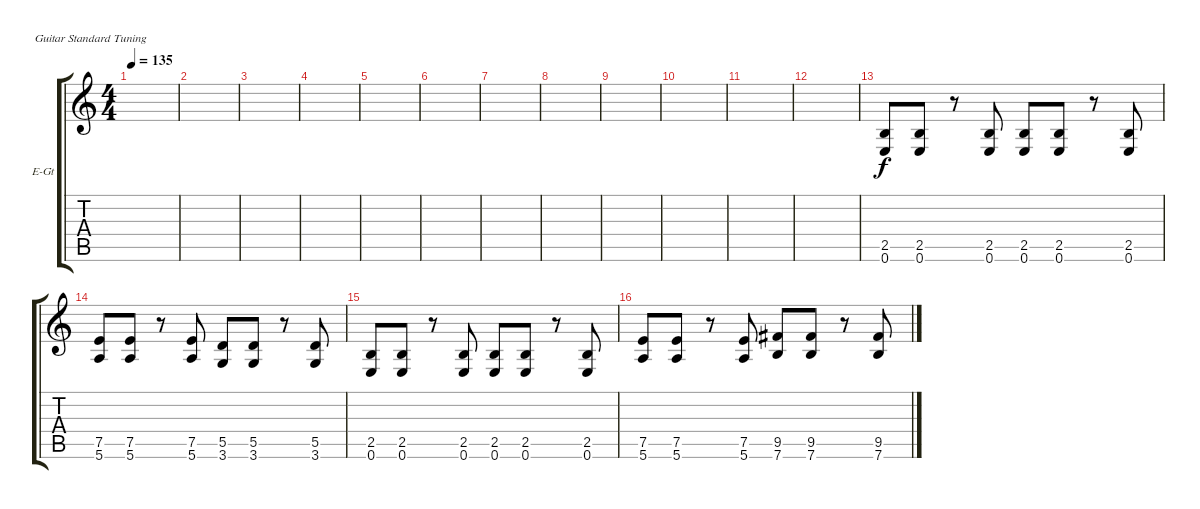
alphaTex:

\defaultSystemsLayout 4
\bracketExtendMode groupsimilarinstruments
\firstSystemTrackNameOrientation horizontal
\otherSystemsTrackNameOrientation horizontal
\track ("Electric Guitar 1" "E-Gt") {instrument distortionguitar}
\staff {score tabs}
\tuning (E4 B3 G3 D3 A2 E2)
\ts (4 4)
\tempo 135
\clef g2
\ks c
|
|
|
|
|
|
|
|
|
|
|
|
(2.5 0.6).8 (0.6 2.5).8 r.8 (2.5 0.6).8 (2.5 0.6).8 (2.5 0.6).8 r.8 (0.6 2.5).8 |
(7.5 5.6).8 (5.6 7.5).8 r.8 (7.5 5.6).8 (5.5 3.6).8 (5.5 3.6).8 r.8 (3.6 5.5).8 |
(2.5 0.6).8 (0.6 2.5).8 r.8 (2.5 0.6).8 (2.5 0.6).8 (2.5 0.6).8 r.8 (0.6 2.5).8 |
(7.5 5.6).8 (5.6 7.5).8 r.8 (7.5 5.6).8 (9.5 7.6).8 (9.5 7.6).8 r.8 (7.6 9.5).8
